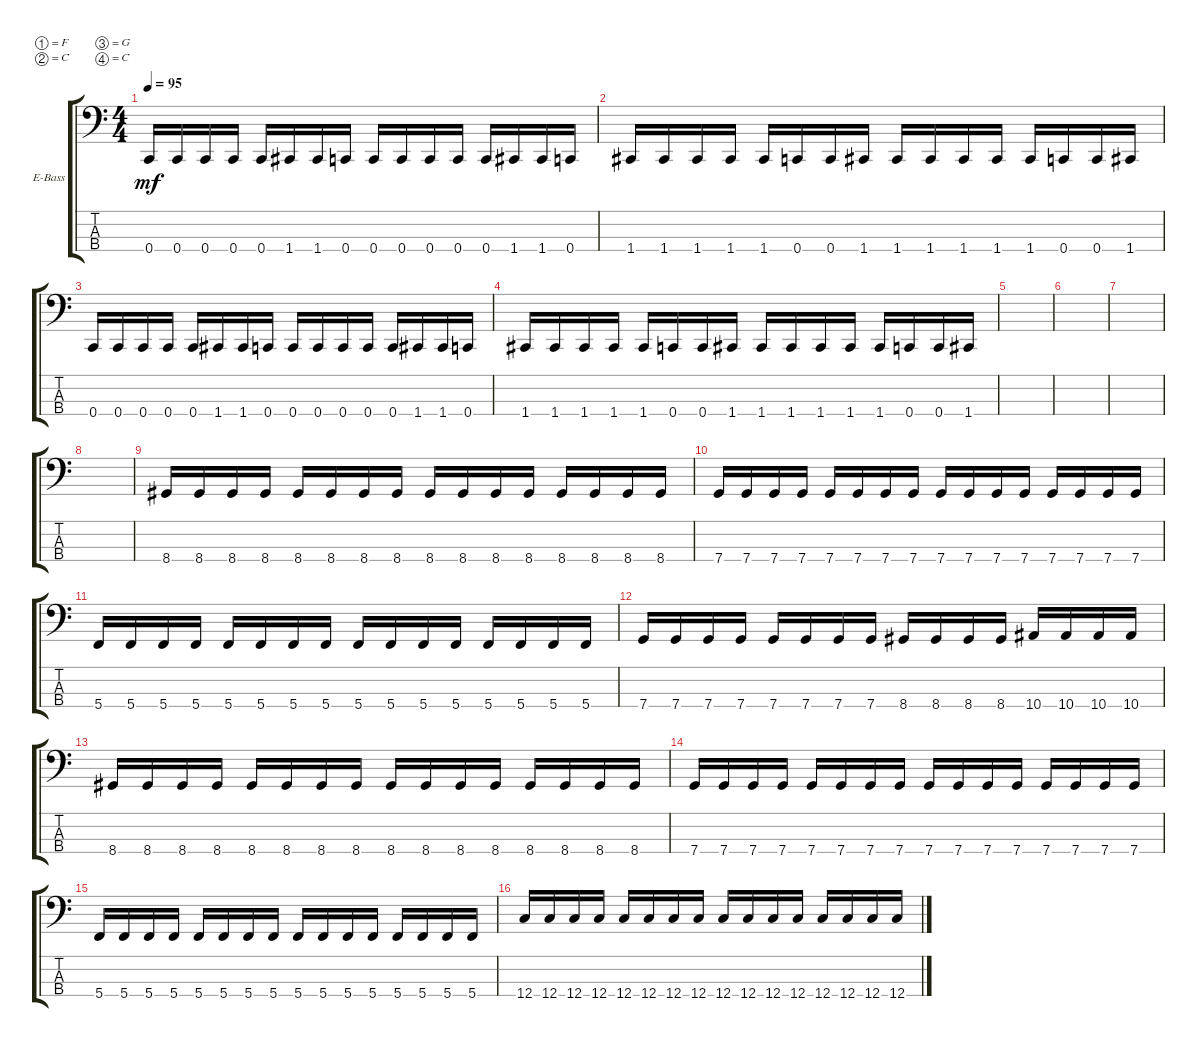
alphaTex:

\bracketExtendMode groupsimilarinstruments
\firstSystemTrackNameOrientation horizontal
\otherSystemsTrackNameOrientation horizontal
\track ("Electric Bass" "E-Bass") {instrument electricbassfinger}
\staff {score tabs}
\tuning (F2 C2 G1 C1)
\ts (4 4)
\tempo 95
\clef f4
\ks c
0.4.16{dy mf} 0.4.16 0.4.16 0.4.16 0.4.16 1.4.16 1.4.16 0.4.16 0.4.16 0.4.16 0.4.16 0.4.16 0.4.16 1.4.16 1.4.16 0.4.16 |
1.4.16 1.4.16 1.4.16 1.4.16 1.4.16 0.4.16 0.4.16 1.4.16 1.4.16 1.4.16 1.4.16 1.4.16 1.4.16 0.4.16 0.4.16 1.4.16 |
0.4.16 0.4.16 0.4.16 0.4.16 0.4.16 1.4.16 1.4.16 0.4.16 0.4.16 0.4.16 0.4.16 0.4.16 0.4.16 1.4.16 1.4.16 0.4.16 |
1.4.16 1.4.16 1.4.16 1.4.16 1.4.16 0.4.16 0.4.16 1.4.16 1.4.16 1.4.16 1.4.16 1.4.16 1.4.16 0.4.16 0.4.16 1.4.16 |
|
|
|
|
8.4.16 8.4.16 8.4.16 8.4.16 8.4.16 8.4.16 8.4.16 8.4.16 8.4.16 8.4.16 8.4.16 8.4.16 8.4.16 8.4.16 8.4.16 8.4.16 |
7.4.16 7.4.16 7.4.16 7.4.16 7.4.16 7.4.16 7.4.16 7.4.16 7.4.16 7.4.16 7.4.16 7.4.16 7.4.16 7.4.16 7.4.16 7.4.16 |
5.4.16 5.4.16 5.4.16 5.4.16 5.4.16 5.4.16 5.4.16 5.4.16 5.4.16 5.4.16 5.4.16 5.4.16 5.4.16 5.4.16 5.4.16 5.4.16 |
7.4.16 7.4.16 7.4.16 7.4.16 7.4.16 7.4.16 7.4.16 7.4.16 8.4.16 8.4.16 8.4.16 8.4.16 10.4.16 10.4.16 10.4.16 10.4.16 |
8.4.16 8.4.16 8.4.16 8.4.16 8.4.16 8.4.16 8.4.16 8.4.16 8.4.16 8.4.16 8.4.16 8.4.16 8.4.16 8.4.16 8.4.16 8.4.16 |
7.4.16 7.4.16 7.4.16 7.4.16 7.4.16 7.4.16 7.4.16 7.4.16 7.4.16 7.4.16 7.4.16 7.4.16 7.4.16 7.4.16 7.4.16 7.4.16 |
5.4.16 5.4.16 5.4.16 5.4.16 5.4.16 5.4.16 5.4.16 5.4.16 5.4.16 5.4.16 5.4.16 5.4.16 5.4.16 5.4.16 5.4.16 5.4.16 |
12.4.16 12.4.16 12.4.16 12.4.16 12.4.16 12.4.16 12.4.16 12.4.16 12.4.16 12.4.16 12.4.16 12.4.16 12.4.16 12.4.16 12.4.16 12.4.16
